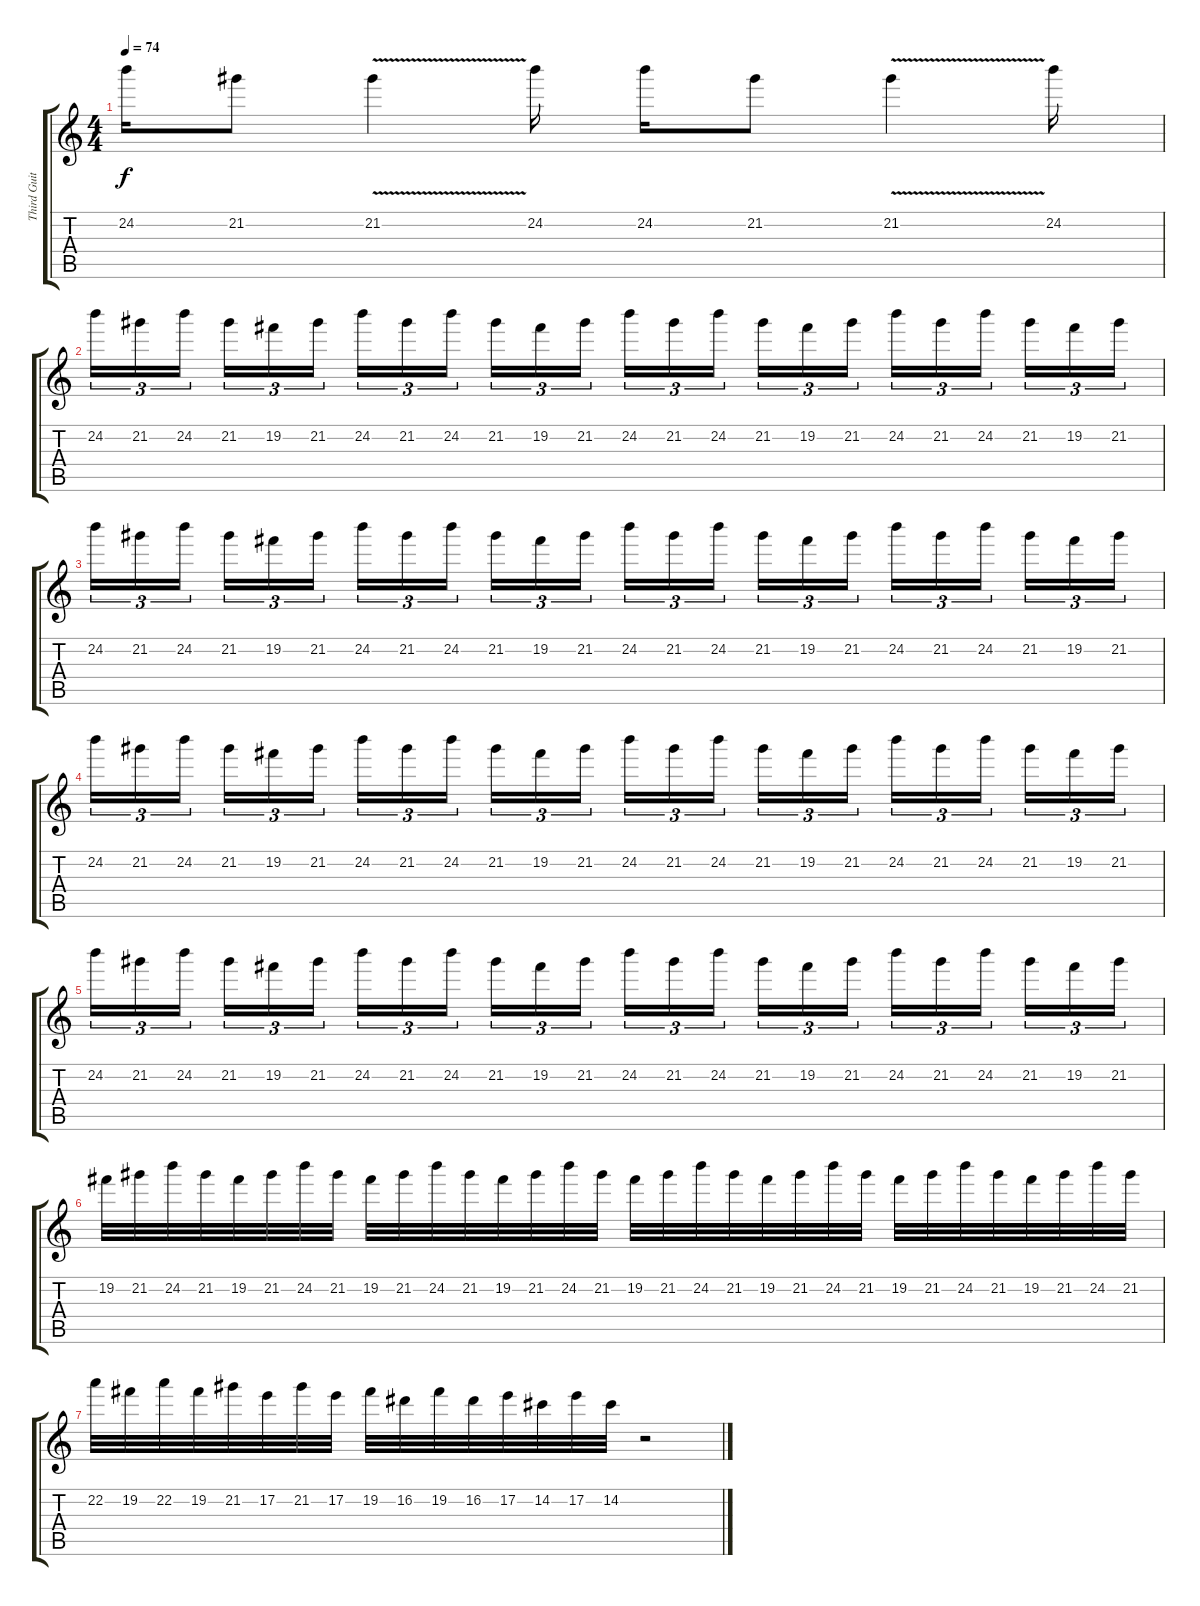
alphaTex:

\track ("Third Guitar" "Third Guit") {instrument overdrivenguitar}
\staff {score tabs}
\tuning (E4 B3 G3 D3 A2 E2) {hide}
\ts (4 4)
\tempo 74
\clef g2
\ks c
24.2.16{dy f} 21.2.8 21.2{v}.4 24.2.16 24.2.16 21.2.8 21.2{v}.4 24.2.16 |
24.2.16{tu (3 2)} 21.2.16{tu (3 2)} 24.2.16{tu (3 2) beam splitsecondary} 21.2.16{tu (3 2)} 19.2.16{tu (3 2)} 21.2.16{tu (3 2)} 24.2.16{tu (3 2)} 21.2.16{tu (3 2)} 24.2.16{tu (3 2) beam splitsecondary} 21.2.16{tu (3 2)} 19.2.16{tu (3 2)} 21.2.16{tu (3 2)} 24.2.16{tu (3 2)} 21.2.16{tu (3 2)} 24.2.16{tu (3 2) beam splitsecondary} 21.2.16{tu (3 2)} 19.2.16{tu (3 2)} 21.2.16{tu (3 2)} 24.2.16{tu (3 2)} 21.2.16{tu (3 2)} 24.2.16{tu (3 2) beam splitsecondary} 21.2.16{tu (3 2)} 19.2.16{tu (3 2)} 21.2.16{tu (3 2)} |
24.2.16{tu (3 2)} 21.2.16{tu (3 2)} 24.2.16{tu (3 2) beam splitsecondary} 21.2.16{tu (3 2)} 19.2.16{tu (3 2)} 21.2.16{tu (3 2)} 24.2.16{tu (3 2)} 21.2.16{tu (3 2)} 24.2.16{tu (3 2) beam splitsecondary} 21.2.16{tu (3 2)} 19.2.16{tu (3 2)} 21.2.16{tu (3 2)} 24.2.16{tu (3 2)} 21.2.16{tu (3 2)} 24.2.16{tu (3 2) beam splitsecondary} 21.2.16{tu (3 2)} 19.2.16{tu (3 2)} 21.2.16{tu (3 2)} 24.2.16{tu (3 2)} 21.2.16{tu (3 2)} 24.2.16{tu (3 2) beam splitsecondary} 21.2.16{tu (3 2)} 19.2.16{tu (3 2)} 21.2.16{tu (3 2)} |
24.2.16{tu (3 2)} 21.2.16{tu (3 2)} 24.2.16{tu (3 2) beam splitsecondary} 21.2.16{tu (3 2)} 19.2.16{tu (3 2)} 21.2.16{tu (3 2)} 24.2.16{tu (3 2)} 21.2.16{tu (3 2)} 24.2.16{tu (3 2) beam splitsecondary} 21.2.16{tu (3 2)} 19.2.16{tu (3 2)} 21.2.16{tu (3 2)} 24.2.16{tu (3 2)} 21.2.16{tu (3 2)} 24.2.16{tu (3 2) beam splitsecondary} 21.2.16{tu (3 2)} 19.2.16{tu (3 2)} 21.2.16{tu (3 2)} 24.2.16{tu (3 2)} 21.2.16{tu (3 2)} 24.2.16{tu (3 2) beam splitsecondary} 21.2.16{tu (3 2)} 19.2.16{tu (3 2)} 21.2.16{tu (3 2)} |
24.2.16{tu (3 2)} 21.2.16{tu (3 2)} 24.2.16{tu (3 2) beam splitsecondary} 21.2.16{tu (3 2)} 19.2.16{tu (3 2)} 21.2.16{tu (3 2)} 24.2.16{tu (3 2)} 21.2.16{tu (3 2)} 24.2.16{tu (3 2) beam splitsecondary} 21.2.16{tu (3 2)} 19.2.16{tu (3 2)} 21.2.16{tu (3 2)} 24.2.16{tu (3 2)} 21.2.16{tu (3 2)} 24.2.16{tu (3 2) beam splitsecondary} 21.2.16{tu (3 2)} 19.2.16{tu (3 2)} 21.2.16{tu (3 2)} 24.2.16{tu (3 2)} 21.2.16{tu (3 2)} 24.2.16{tu (3 2) beam splitsecondary} 21.2.16{tu (3 2)} 19.2.16{tu (3 2)} 21.2.16{tu (3 2)} |
19.2.32{volume 0} 21.2.32 24.2.32 21.2.32 19.2.32 21.2.32 24.2.32 21.2.32 19.2.32 21.2.32 24.2.32 21.2.32 19.2.32 21.2.32 24.2.32 21.2.32 19.2.32 21.2.32 24.2.32 21.2.32 19.2.32 21.2.32 24.2.32 21.2.32 19.2.32 21.2.32 24.2.32 21.2.32 19.2.32 21.2.32 24.2.32 21.2.32 |
22.2.32 19.2.32 22.2.32 19.2.32 21.2.32 17.2.32 21.2.32 17.2.32 19.2.32 16.2.32 19.2.32 16.2.32 17.2.32 14.2.32 17.2.32 14.2.32 r.2
